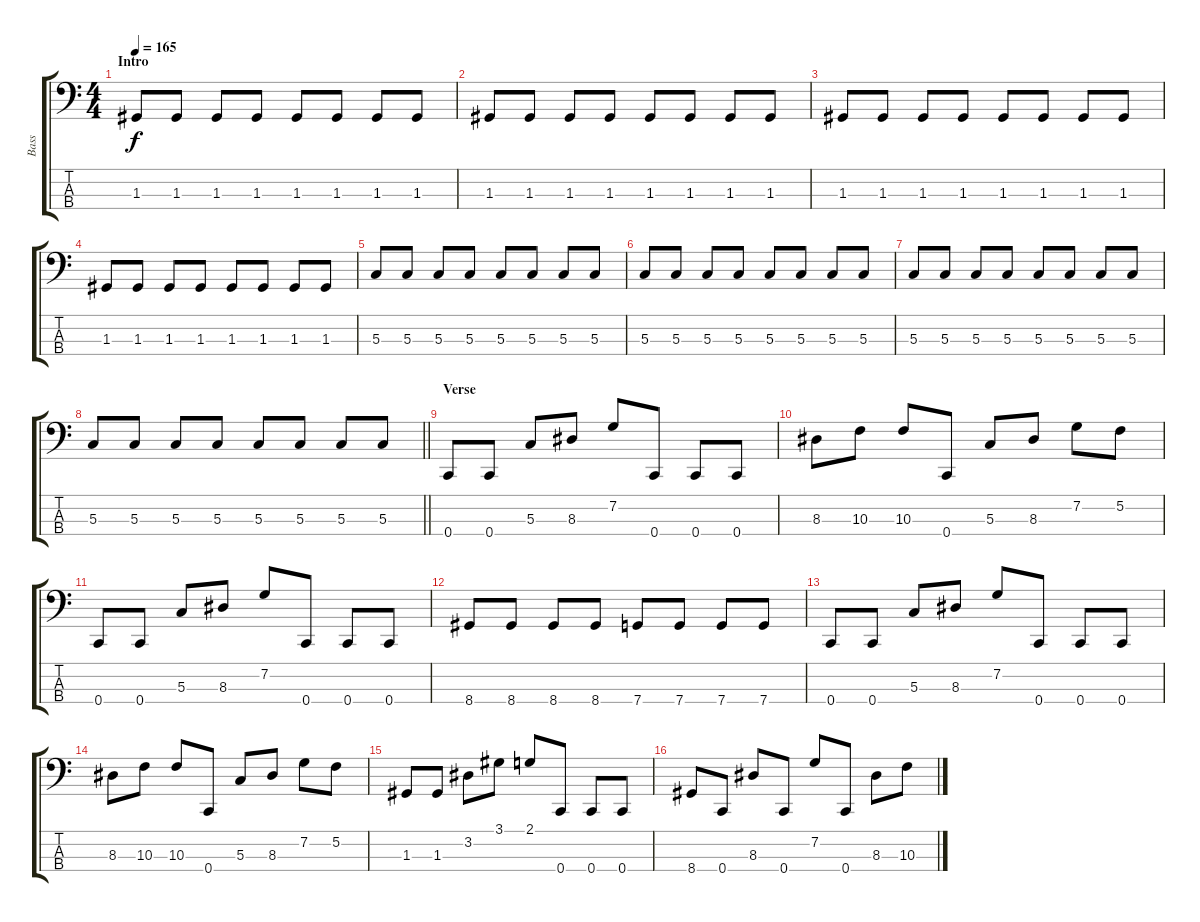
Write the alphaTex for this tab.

\track ("Bass" "Bass") {instrument electricbassfinger}
\staff {score tabs}
\tuning (F2 C2 G1 C1) {hide}
\ts (4 4)
\section ("" "Intro")
\tempo 165
\clef f4
\ks c
1.3.8{dy f instrument electricbassfinger} 1.3.8 1.3.8 1.3.8 1.3.8 1.3.8 1.3.8 1.3.8 |
1.3.8 1.3.8 1.3.8 1.3.8 1.3.8 1.3.8 1.3.8 1.3.8 |
1.3.8 1.3.8 1.3.8 1.3.8 1.3.8 1.3.8 1.3.8 1.3.8 |
1.3.8 1.3.8 1.3.8 1.3.8 1.3.8 1.3.8 1.3.8 1.3.8 |
5.3.8 5.3.8 5.3.8 5.3.8 5.3.8 5.3.8 5.3.8 5.3.8 |
5.3.8 5.3.8 5.3.8 5.3.8 5.3.8 5.3.8 5.3.8 5.3.8 |
5.3.8 5.3.8 5.3.8 5.3.8 5.3.8 5.3.8 5.3.8 5.3.8 |
\barLineRight lightlight
5.3.8 5.3.8 5.3.8 5.3.8 5.3.8 5.3.8 5.3.8 5.3.8 |
\section ("" "Verse")
0.4.8 0.4.8 5.3.8 8.3.8 7.2.8 0.4.8 0.4.8 0.4.8 |
8.3.8 10.3.8 10.3.8 0.4.8 5.3.8 8.3.8 7.2.8 5.2.8 |
0.4.8 0.4.8 5.3.8 8.3.8 7.2.8 0.4.8 0.4.8 0.4.8 |
8.4.8 8.4.8 8.4.8 8.4.8 7.4.8 7.4.8 7.4.8 7.4.8 |
0.4.8 0.4.8 5.3.8 8.3.8 7.2.8 0.4.8 0.4.8 0.4.8 |
8.3.8 10.3.8 10.3.8 0.4.8 5.3.8 8.3.8 7.2.8 5.2.8 |
1.3.8 1.3.8 3.2.8 3.1.8 2.1.8 0.4.8 0.4.8 0.4.8 |
8.4.8 0.4.8 8.3.8 0.4.8 7.2.8 0.4.8 8.3.8 10.3.8
